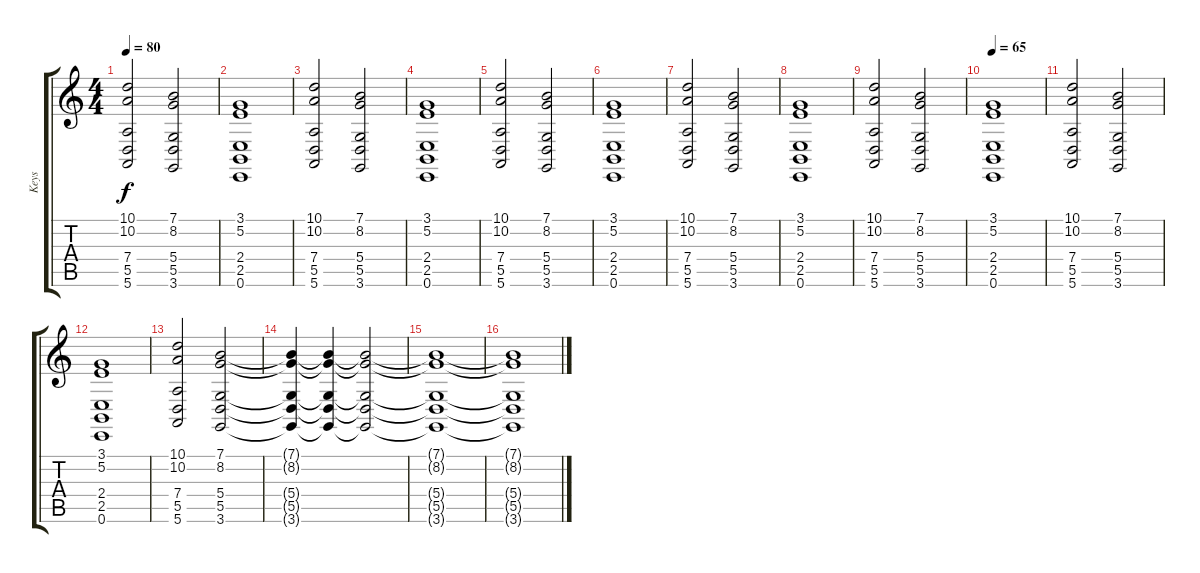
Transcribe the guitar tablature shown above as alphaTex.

\track ("Keys" "Keys") {instrument stringensemble1}
\staff {score tabs}
\tuning (E4 B3 G3 D3 A2 E2) {hide}
\ts (4 4)
\tempo 80
\clef g2
\ks c
(10.1 10.2 7.4 5.5 5.6).2{dy f} (7.1 8.2 5.4 5.5 3.6).2 |
(3.1 5.2 2.4 2.5 0.6).1{volume 12 instrument synthstrings1} |
(10.1 10.2 7.4 5.5 5.6).2 (7.1 8.2 5.4 5.5 3.6).2 |
(3.1 5.2 2.4 2.5 0.6).1 |
(10.1 10.2 7.4 5.5 5.6).2 (7.1 8.2 5.4 5.5 3.6).2 |
(3.1 5.2 2.4 2.5 0.6).1{volume 12 instrument synthstrings1} |
(10.1 10.2 7.4 5.5 5.6).2 (7.1 8.2 5.4 5.5 3.6).2 |
(3.1 5.2 2.4 2.5 0.6).1 |
(10.1 10.2 7.4 5.5 5.6).2 (7.1 8.2 5.4 5.5 3.6).2 |
\tempo 65
(3.1 5.2 2.4 2.5 0.6).1{volume 12 instrument synthstrings1} |
(10.1 10.2 7.4 5.5 5.6).2 (7.1 8.2 5.4 5.5 3.6).2 |
(3.1 5.2 2.4 2.5 0.6).1 |
(10.1 10.2 7.4 5.5 5.6).2 (7.1 8.2 5.4 5.5 3.6).2 |
(7.1{t} 8.2{t} 5.4{t} 5.5{t} 3.6{t}).4 (7.1{t} 8.2{t} 5.4{t} 5.5{t} 3.6{t}).4 (7.1{t} 8.2{t} 5.4{t} 5.5{t} 3.6{t}).2 |
(7.1{t} 8.2{t} 5.4{t} 5.5{t} 3.6{t}).1 |
(7.1{t} 8.2{t} 5.4{t} 5.5{t} 3.6{t}).1
